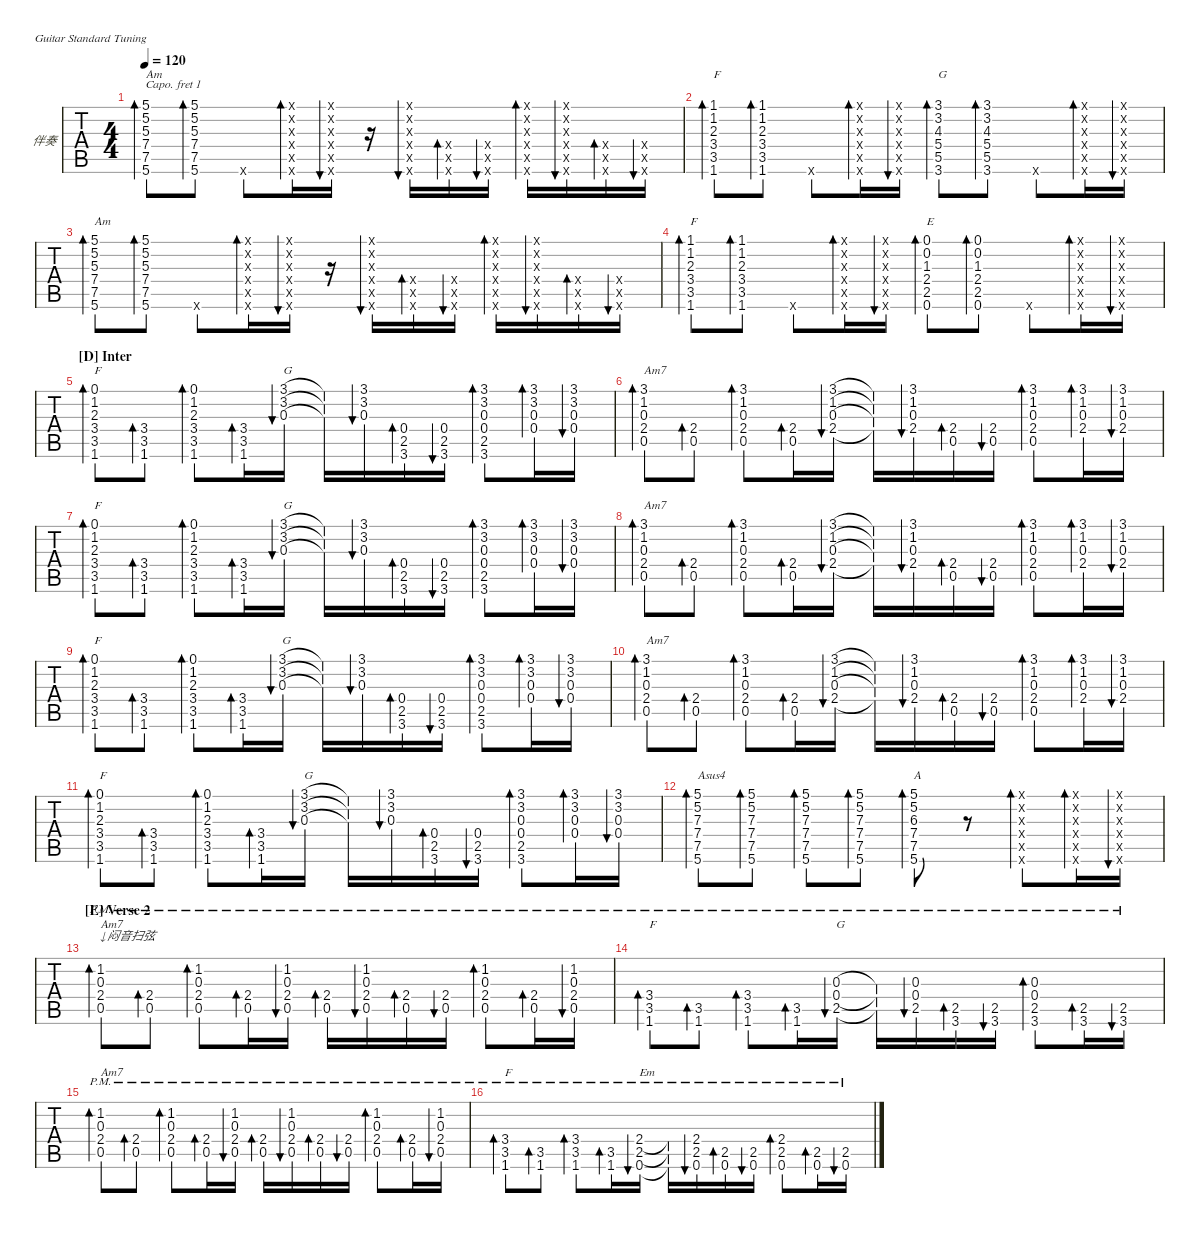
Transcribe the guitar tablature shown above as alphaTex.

\defaultSystemsLayout 4
\hideDynamics
\bracketExtendMode nobrackets
\firstSystemTrackNameOrientation horizontal
\extendBarLines
\chordDiagramsInScore
\track ("伴奏" "伴奏") {defaultSystemsLayout 4 instrument acousticguitarsteel}
\staff {tabs}
\capo 1
\tuning (E4 B3 G3 D3 A2 E2)
\ts (4 4)
\scale
0.242903
\tempo 120
\accidentals auto
\clef g2
\ottava regular
\simile none
\ks db
(5.6{acc b} 7.5{acc forcenatural} 7.4{acc b} 5.3{acc b} 5.2{acc forcenatural} 5.1{acc b}).8{bd 30 txt "Am" dy mf beam Down} (5.6{st acc b} 7.5{st acc forcenatural} 7.4{st acc b} 5.3{st acc b} 5.2{st acc forcenatural} 5.1{st acc b}).8{bd 30 beam Down} 0.6{x acc forcenatural}.8{beam Up} (0.6{x acc forcenatural} 0.5{x acc b} 0.4{x acc b} 0.3{x acc b} 0.2{x acc forcenatural} 0.1{x acc forcenatural}).16{bd 30 beam Up} (0.6{x acc forcenatural} 0.5{x acc b} 0.4{x acc b} 0.3{x acc b} 0.2{x acc forcenatural} 0.1{x acc forcenatural}).16{bu 30 beam Up} r.16{beam Down} (0.6{x acc forcenatural} 0.5{x acc b} 0.4{x acc b} 0.3{x acc b} 0.2{x acc forcenatural} 0.1{x acc forcenatural}).16{bu 30 beam Up} (0.6{x acc forcenatural} 0.5{x acc b} 0.4{x acc b}).16{bd 30 beam Up} (0.6{x acc forcenatural} 0.5{x acc b} 0.4{x acc b}).16{bu 30 beam Up} (0.6{x acc forcenatural} 0.5{x acc b} 0.4{x acc b} 0.3{x acc b} 0.2{x acc forcenatural} 0.1{x acc forcenatural}).16{bd 30 beam Up} (0.6{x acc forcenatural} 0.5{x acc b} 0.4{x acc b} 0.3{x acc b} 0.2{x acc forcenatural} 0.1{x acc forcenatural}).16{bu 30 beam Up} (0.6{x acc forcenatural} 0.5{x acc b} 0.4{x acc b}).16{bd 30 beam Up} (0.6{x acc forcenatural} 0.5{x acc b} 0.4{x acc b}).16{bu 30 beam Up} |
\scale
0.242903 (1.6{acc b} 3.5{acc b} 3.4{acc b} 2.3{acc b} 1.2{acc b} 1.1{acc b}).8{bd 30 txt "F" beam Up} (1.6{st acc b} 3.5{st acc b} 3.4{st acc b} 2.3{st acc b} 1.2{st acc b} 1.1{st acc b}).8{bd 30 beam Up} 0.6{x acc forcenatural}.8{beam Up} (0.6{x acc forcenatural} 0.5{x acc b} 0.4{x acc b} 0.3{x acc b} 0.2{x acc forcenatural} 0.1{x acc forcenatural}).16{bd 30 beam Up} (0.6{x acc forcenatural} 0.5{x acc b} 0.4{x acc b} 0.3{x acc b} 0.2{x acc forcenatural} 0.1{x acc forcenatural}).16{bu 30 beam Up} (3.6{acc b} 5.5{acc b} 5.4{acc b} 4.3{acc forcenatural} 3.2{acc b} 3.1{acc b}).8{bd 30 txt "G" beam Up} (3.6{st acc b} 5.5{st acc b} 5.4{st acc b} 4.3{st acc forcenatural} 3.2{st acc b} 3.1{st acc b}).8{bd 30 beam Up} 0.6{x acc forcenatural}.8{beam Up} (0.6{x acc forcenatural} 0.5{x acc b} 0.4{x acc b} 0.3{x acc b} 0.2{x acc forcenatural} 0.1{x acc forcenatural}).16{bd 30 beam Up} (0.6{x acc forcenatural} 0.5{x acc b} 0.4{x acc b} 0.3{x acc b} 0.2{x acc forcenatural} 0.1{x acc forcenatural}).16{bu 30 beam Up} |
\scale
0.271292 (5.6{acc b} 7.5{acc forcenatural} 7.4{acc b} 5.3{acc b} 5.2{acc forcenatural} 5.1{acc b}).8{bd 30 txt "Am" beam Down} (5.6{st acc b} 7.5{st acc forcenatural} 7.4{st acc b} 5.3{st acc b} 5.2{st acc forcenatural} 5.1{st acc b}).8{bd 30 beam Down} 0.6{x acc forcenatural}.8{beam Up} (0.6{x acc forcenatural} 0.5{x acc b} 0.4{x acc b} 0.3{x acc b} 0.2{x acc forcenatural} 0.1{x acc forcenatural}).16{bd 30 beam Up} (0.6{x acc forcenatural} 0.5{x acc b} 0.4{x acc b} 0.3{x acc b} 0.2{x acc forcenatural} 0.1{x acc forcenatural}).16{bu 30 beam Up} r.16{beam Down} (0.6{x acc forcenatural} 0.5{x acc b} 0.4{x acc b} 0.3{x acc b} 0.2{x acc forcenatural} 0.1{x acc forcenatural}).16{bu 30 beam Up} (0.6{x acc forcenatural} 0.5{x acc b} 0.4{x acc b}).16{bd 30 beam Up} (0.6{x acc forcenatural} 0.5{x acc b} 0.4{x acc b}).16{bu 30 beam Up} (0.6{x acc forcenatural} 0.5{x acc b} 0.4{x acc b} 0.3{x acc b} 0.2{x acc forcenatural} 0.1{x acc forcenatural}).16{bd 30 beam Up} (0.6{x acc forcenatural} 0.5{x acc b} 0.4{x acc b} 0.3{x acc b} 0.2{x acc forcenatural} 0.1{x acc forcenatural}).16{bu 30 beam Up} (0.6{x acc forcenatural} 0.5{x acc b} 0.4{x acc b}).16{bd 30 beam Up} (0.6{x acc forcenatural} 0.5{x acc b} 0.4{x acc b}).16{bu 30 beam Up} |
\scale
0.242903 (1.6{acc b} 3.5{acc b} 3.4{acc b} 2.3{acc b} 1.2{acc b} 1.1{acc b}).8{bd 30 txt "F" beam Up} (1.6{st acc b} 3.5{st acc b} 3.4{st acc b} 2.3{st acc b} 1.2{st acc b} 1.1{st acc b}).8{bd 30 beam Up} 0.6{x acc forcenatural}.8{beam Up} (0.6{x acc forcenatural} 0.5{x acc b} 0.4{x acc b} 0.3{x acc b} 0.2{x acc forcenatural} 0.1{x acc forcenatural}).16{bd 30 beam Up} (0.6{x acc forcenatural} 0.5{x acc b} 0.4{x acc b} 0.3{x acc b} 0.2{x acc forcenatural} 0.1{x acc forcenatural}).16{bu 30 beam Up} (0.6{acc forcenatural} 2.5{acc forcenatural} 2.4{acc forcenatural} 1.3{acc forcenatural} 0.2{acc forcenatural} 0.1{acc forcenatural}).8{bd 30 txt "E" beam Up} (0.6{st acc forcenatural} 2.5{st acc forcenatural} 2.4{st acc forcenatural} 1.3{st acc forcenatural} 0.2{st acc forcenatural} 0.1{st acc forcenatural}).8{bd 30 beam Up} 0.6{x acc forcenatural}.8{beam Up} (0.6{x acc forcenatural} 0.5{x acc b} 0.4{x acc b} 0.3{x acc b} 0.2{x acc forcenatural} 0.1{x acc forcenatural}).16{bd 30 beam Up} (0.6{x acc forcenatural} 0.5{x acc b} 0.4{x acc b} 0.3{x acc b} 0.2{x acc forcenatural} 0.1{x acc forcenatural}).16{bu 30 beam Up} |
\section ("D" "Inter")
\scale
0.242903 (1.6{acc b} 0.1{acc forcenatural} 1.2{acc b} 2.3{acc b} 3.4{acc b} 3.5{acc b}).8{bd 30 txt "F" beam Up} (1.6{acc b} 3.5{acc b} 3.4{acc b}).8{bd 30 beam Up} (1.6{acc b} 0.1{acc forcenatural} 1.2{acc b} 2.3{acc b} 3.4{acc b} 3.5{acc b}).8{bd 30 beam Up} (1.6{acc b} 3.5{acc b} 3.4{acc b}).16{bd 30 beam Up} (3.1{acc b} 3.2{acc b} 0.3{acc b}).16{bu 30 txt "G" beam Up} (3.1{t acc b} 3.2{t acc b} 0.3{t acc b}).16{beam Up} (3.1{acc b} 3.2{acc b} 0.3{acc b}).16{bu 30 beam Up} (3.6{acc b} 2.5{acc forcenatural} 0.4{acc b}).16{bd 30 beam Up} (3.6{acc b} 2.5{acc forcenatural} 0.4{acc b}).16{bu 30 beam Up} (3.6{acc b} 2.5{acc forcenatural} 0.4{acc b} 3.1{acc b} 3.2{acc b} 0.3{acc b}).8{bd 30 beam Down} (0.4{acc b} 3.1{acc b} 3.2{acc b} 0.3{acc b}).16{bd 30 beam Down} (0.4{acc b} 3.1{acc b} 3.2{acc b} 0.3{acc b}).16{bu 30 beam Down} |
\scale
0.242903 (0.5{acc b} 2.4{acc forcenatural} 0.3{acc b} 1.2{acc b} 3.1{acc b}).8{bd 30 txt "Am7" beam Up} (0.5{acc b} 2.4{acc forcenatural}).8{bd 30 beam Up} (0.5{acc b} 2.4{acc forcenatural} 0.3{acc b} 1.2{acc b} 3.1{acc b}).8{bd 30 beam Up} (0.5{acc b} 2.4{acc forcenatural}).16{bd 30 beam Up} (2.4{acc forcenatural} 0.3{acc b} 1.2{acc b} 3.1{acc b}).16{bu 30 beam Up} (2.4{t acc forcenatural} 0.3{t acc b} 1.2{t acc b} 3.1{t acc b}).16{beam Up} (2.4{acc forcenatural} 0.3{acc b} 1.2{acc b} 3.1{acc b}).16{bu 30 beam Up} (0.5{acc b} 2.4{acc forcenatural}).16{bd 30 beam Up} (0.5{acc b} 2.4{acc forcenatural}).16{bu 30 beam Up} (0.5{acc b} 2.4{acc forcenatural} 0.3{acc b} 1.2{acc b} 3.1{acc b}).8{bd 30 beam Down} (2.4{acc forcenatural} 0.3{acc b} 1.2{acc b} 3.1{acc b}).16{bd 30 beam Down} (2.4{acc forcenatural} 0.3{acc b} 1.2{acc b} 3.1{acc b}).16{bu 30 beam Down} |
\scale
0.271292 (1.6{acc b} 0.1{acc forcenatural} 1.2{acc b} 2.3{acc b} 3.4{acc b} 3.5{acc b}).8{bd 30 txt "F" beam Up} (1.6{acc b} 3.5{acc b} 3.4{acc b}).8{bd 30 beam Up} (1.6{acc b} 0.1{acc forcenatural} 1.2{acc b} 2.3{acc b} 3.4{acc b} 3.5{acc b}).8{bd 30 beam Up} (1.6{acc b} 3.5{acc b} 3.4{acc b}).16{bd 30 beam Up} (3.1{acc b} 3.2{acc b} 0.3{acc b}).16{bu 30 txt "G" beam Up} (3.1{t acc b} 3.2{t acc b} 0.3{t acc b}).16{beam Up} (3.1{acc b} 3.2{acc b} 0.3{acc b}).16{bu 30 beam Up} (3.6{acc b} 2.5{acc forcenatural} 0.4{acc b}).16{bd 30 beam Up} (3.6{acc b} 2.5{acc forcenatural} 0.4{acc b}).16{bu 30 beam Up} (3.6{acc b} 2.5{acc forcenatural} 0.4{acc b} 3.1{acc b} 3.2{acc b} 0.3{acc b}).8{bd 30 beam Down} (0.4{acc b} 3.1{acc b} 3.2{acc b} 0.3{acc b}).16{bd 30 beam Down} (0.4{acc b} 3.1{acc b} 3.2{acc b} 0.3{acc b}).16{bu 30 beam Down} |
\scale
0.242903 (0.5{acc b} 2.4{acc forcenatural} 0.3{acc b} 1.2{acc b} 3.1{acc b}).8{bd 30 txt "Am7" beam Up} (0.5{acc b} 2.4{acc forcenatural}).8{bd 30 beam Up} (0.5{acc b} 2.4{acc forcenatural} 0.3{acc b} 1.2{acc b} 3.1{acc b}).8{bd 30 beam Up} (0.5{acc b} 2.4{acc forcenatural}).16{bd 30 beam Up} (2.4{acc forcenatural} 0.3{acc b} 1.2{acc b} 3.1{acc b}).16{bu 30 beam Up} (2.4{t acc forcenatural} 0.3{t acc b} 1.2{t acc b} 3.1{t acc b}).16{beam Up} (2.4{acc forcenatural} 0.3{acc b} 1.2{acc b} 3.1{acc b}).16{bu 30 beam Up} (0.5{acc b} 2.4{acc forcenatural}).16{bd 30 beam Up} (0.5{acc b} 2.4{acc forcenatural}).16{bu 30 beam Up} (0.5{acc b} 2.4{acc forcenatural} 0.3{acc b} 1.2{acc b} 3.1{acc b}).8{bd 30 beam Down} (2.4{acc forcenatural} 0.3{acc b} 1.2{acc b} 3.1{acc b}).16{bd 30 beam Down} (2.4{acc forcenatural} 0.3{acc b} 1.2{acc b} 3.1{acc b}).16{bu 30 beam Down} |
\scale
0.242903 (1.6{acc b} 0.1{acc forcenatural} 1.2{acc b} 2.3{acc b} 3.4{acc b} 3.5{acc b}).8{bd 30 txt "F" beam Up} (1.6{acc b} 3.5{acc b} 3.4{acc b}).8{bd 30 beam Up} (1.6{acc b} 0.1{acc forcenatural} 1.2{acc b} 2.3{acc b} 3.4{acc b} 3.5{acc b}).8{bd 30 beam Up} (1.6{acc b} 3.5{acc b} 3.4{acc b}).16{bd 30 beam Up} (3.1{acc b} 3.2{acc b} 0.3{acc b}).16{bu 30 txt "G" beam Up} (3.1{t acc b} 3.2{t acc b} 0.3{t acc b}).16{beam Up} (3.1{acc b} 3.2{acc b} 0.3{acc b}).16{bu 30 beam Up} (3.6{acc b} 2.5{acc forcenatural} 0.4{acc b}).16{bd 30 beam Up} (3.6{acc b} 2.5{acc forcenatural} 0.4{acc b}).16{bu 30 beam Up} (3.6{acc b} 2.5{acc forcenatural} 0.4{acc b} 3.1{acc b} 3.2{acc b} 0.3{acc b}).8{bd 30 beam Down} (0.4{acc b} 3.1{acc b} 3.2{acc b} 0.3{acc b}).16{bd 30 beam Down} (0.4{acc b} 3.1{acc b} 3.2{acc b} 0.3{acc b}).16{bu 30 beam Down} |
\scale
0.242903 (0.5{acc b} 2.4{acc forcenatural} 0.3{acc b} 1.2{acc b} 3.1{acc b}).8{bd 30 txt "Am7" beam Up} (0.5{acc b} 2.4{acc forcenatural}).8{bd 30 beam Up} (0.5{acc b} 2.4{acc forcenatural} 0.3{acc b} 1.2{acc b} 3.1{acc b}).8{bd 30 beam Up} (0.5{acc b} 2.4{acc forcenatural}).16{bd 30 beam Up} (2.4{acc forcenatural} 0.3{acc b} 1.2{acc b} 3.1{acc b}).16{bu 30 beam Up} (2.4{t acc forcenatural} 0.3{t acc b} 1.2{t acc b} 3.1{t acc b}).16{beam Up} (2.4{acc forcenatural} 0.3{acc b} 1.2{acc b} 3.1{acc b}).16{bu 30 beam Up} (0.5{acc b} 2.4{acc forcenatural}).16{bd 30 beam Up} (0.5{acc b} 2.4{acc forcenatural}).16{bu 30 beam Up} (0.5{acc b} 2.4{acc forcenatural} 0.3{acc b} 1.2{acc b} 3.1{acc b}).8{bd 30 beam Down} (2.4{acc forcenatural} 0.3{acc b} 1.2{acc b} 3.1{acc b}).16{bd 30 beam Down} (2.4{acc forcenatural} 0.3{acc b} 1.2{acc b} 3.1{acc b}).16{bu 30 beam Down} |
\scale
0.271292 (1.6{acc b} 0.1{acc forcenatural} 1.2{acc b} 2.3{acc b} 3.4{acc b} 3.5{acc b}).8{bd 30 txt "F" beam Up} (1.6{acc b} 3.5{acc b} 3.4{acc b}).8{bd 30 beam Up} (1.6{acc b} 0.1{acc forcenatural} 1.2{acc b} 2.3{acc b} 3.4{acc b} 3.5{acc b}).8{bd 30 beam Up} (1.6{acc b} 3.5{acc b} 3.4{acc b}).16{bd 30 beam Up} (3.1{acc b} 3.2{acc b} 0.3{acc b}).16{bu 30 txt "G" beam Up} (3.1{t acc b} 3.2{t acc b} 0.3{t acc b}).16{beam Up} (3.1{acc b} 3.2{acc b} 0.3{acc b}).16{bu 30 beam Up} (3.6{acc b} 2.5{acc forcenatural} 0.4{acc b}).16{bd 30 beam Up} (3.6{acc b} 2.5{acc forcenatural} 0.4{acc b}).16{bu 30 beam Up} (3.6{acc b} 2.5{acc forcenatural} 0.4{acc b} 3.1{acc b} 3.2{acc b} 0.3{acc b}).8{bd 30 beam Down} (0.4{acc b} 3.1{acc b} 3.2{acc b} 0.3{acc b}).16{bd 30 beam Down} (0.4{acc b} 3.1{acc b} 3.2{acc b} 0.3{acc b}).16{bu 30 beam Down} |
\scale
0.242903 (5.6{acc b} 7.3{acc b} 7.4{acc b} 7.5{acc forcenatural} 5.2{acc forcenatural} 5.1{acc b}).8{bd 30 txt "Asus4" beam Down} (5.6{acc b} 7.3{acc b} 7.4{acc b} 7.5{acc forcenatural} 5.2{acc forcenatural} 5.1{acc b}).8{bd 30 beam Down} (5.6{acc b} 7.3{acc b} 7.4{acc b} 7.5{acc forcenatural} 5.2{acc forcenatural} 5.1{acc b}).8{bd 30 beam Down} (5.6{acc b} 7.3{acc b} 7.4{acc b} 7.5{acc forcenatural} 5.2{acc forcenatural} 5.1{acc b}).8{bd 30 beam Down} (5.6{st acc b} 6.3{st acc forcenatural} 7.4{st acc b} 7.5{st acc forcenatural} 5.2{st acc forcenatural} 5.1{st acc b}).8{bd 30 txt "A" beam Down} r.8{beam Down} (0.6{x acc forcenatural} 0.5{x acc b} 0.4{x acc b} 0.3{x acc b} 0.2{x acc forcenatural} 0.1{x acc forcenatural}).8{bd 30 beam Up} (0.6{x acc forcenatural} 0.5{x acc b} 0.4{x acc b} 0.3{x acc b} 0.2{x acc forcenatural} 0.1{x acc forcenatural}).16{bd 30 beam Up} (0.6{x acc forcenatural} 0.5{x acc b} 0.4{x acc b} 0.3{x acc b} 0.2{x acc forcenatural} 0.1{x acc forcenatural}).16{bu 30 beam Up} |
\section ("E" "Verse 2")
\scale
0.242903 (0.5{pm acc b} 2.4{pm acc forcenatural} 1.2{pm acc b} 0.3{pm acc b}).8{bd 30 txt "Am7\n↓闷音扫弦" beam Up} (0.5{pm acc b} 2.4{pm acc forcenatural}).8{bd 30 beam Up} (0.5{pm acc b} 2.4{pm acc forcenatural} 1.2{pm acc b} 0.3{pm acc b}).8{bd 30 beam Up} (0.5{pm acc b} 2.4{pm acc forcenatural}).16{bd 30 beam Up} (0.5{pm acc b} 2.4{pm acc forcenatural} 1.2{pm acc b} 0.3{pm acc b}).16{bu 30 beam Up} (0.5{pm acc b} 2.4{pm acc forcenatural}).16{bd 30 beam Up} (0.5{pm acc b} 2.4{pm acc forcenatural} 1.2{pm acc b} 0.3{pm acc b}).16{bu 30 beam Up} (0.5{pm acc b} 2.4{pm acc forcenatural}).16{bd 30 beam Up} (0.5{pm acc b} 2.4{pm acc forcenatural}).16{bu 30 beam Up} (0.5{pm acc b} 2.4{pm acc forcenatural} 1.2{pm acc b} 0.3{pm acc b}).8{bd 30 beam Up} (0.5{pm acc b} 2.4{pm acc forcenatural}).16{bd 30 beam Up} (0.5{pm acc b} 2.4{pm acc forcenatural} 1.2{pm acc b} 0.3{pm acc b}).16{bu 30 beam Up} |
\scale
0.242903 (1.6{pm acc b} 3.5{pm acc b} 3.4{pm acc b}).8{bd 30 txt "F" beam Up} (1.6{pm acc b} 3.5{pm acc b}).8{bd 30 beam Up} (1.6{pm acc b} 3.5{pm acc b} 3.4{pm acc b}).8{bd 30 beam Up} (1.6{pm acc b} 3.5{pm acc b}).16{bd 30 beam Up} (0.3{pm acc b} 0.4{pm acc b} 2.5{pm acc forcenatural}).16{bu 30 txt "G" beam Up} (0.3{pm t acc b} 0.4{pm t acc b} 2.5{pm t acc forcenatural}).16{beam Up} (0.3{pm acc b} 0.4{pm acc b} 2.5{pm acc forcenatural}).16{bu 30 beam Up} (3.6{pm acc b} 2.5{pm acc forcenatural}).16{bd 30 beam Up} (3.6{pm acc b} 2.5{pm acc forcenatural}).16{bu 30 beam Up} (3.6{pm acc b} 2.5{pm acc forcenatural} 0.3{pm acc b} 0.4{pm acc b}).8{bd 30 beam Up} (3.6{pm acc b} 2.5{pm acc forcenatural}).16{bd 30 beam Up} (3.6{pm acc b} 2.5{pm acc forcenatural}).16{bu 30 beam Up} |
\scale
0.271292 (0.5{pm acc b} 2.4{pm acc forcenatural} 1.2{pm acc b} 0.3{pm acc b}).8{bd 30 txt "Am7" beam Up} (0.5{pm acc b} 2.4{pm acc forcenatural}).8{bd 30 beam Up} (0.5{pm acc b} 2.4{pm acc forcenatural} 1.2{pm acc b} 0.3{pm acc b}).8{bd 30 beam Up} (0.5{pm acc b} 2.4{pm acc forcenatural}).16{bd 30 beam Up} (0.5{pm acc b} 2.4{pm acc forcenatural} 1.2{pm acc b} 0.3{pm acc b}).16{bu 30 beam Up} (0.5{pm acc b} 2.4{pm acc forcenatural}).16{bd 30 beam Up} (0.5{pm acc b} 2.4{pm acc forcenatural} 1.2{pm acc b} 0.3{pm acc b}).16{bu 30 beam Up} (0.5{pm acc b} 2.4{pm acc forcenatural}).16{bd 30 beam Up} (0.5{pm acc b} 2.4{pm acc forcenatural}).16{bu 30 beam Up} (0.5{pm acc b} 2.4{pm acc forcenatural} 1.2{pm acc b} 0.3{pm acc b}).8{bd 30 beam Up} (0.5{pm acc b} 2.4{pm acc forcenatural}).16{bd 30 beam Up} (0.5{pm acc b} 2.4{pm acc forcenatural} 1.2{pm acc b} 0.3{pm acc b}).16{bu 30 beam Up} |
\scale
0.242903 (1.6{pm acc b} 3.5{pm acc b} 3.4{pm acc b}).8{bd 30 txt "F" beam Up} (1.6{pm acc b} 3.5{pm acc b}).8{bd 30 beam Up} (1.6{pm acc b} 3.5{pm acc b} 3.4{pm acc b}).8{bd 30 beam Up} (1.6{pm acc b} 3.5{pm acc b}).16{bd 30 beam Up} (2.4{pm acc forcenatural} 2.5{pm acc forcenatural} 0.6{pm acc forcenatural}).16{bu 30 txt "Em" beam Up} (2.4{pm t acc forcenatural} 2.5{pm t acc forcenatural} 0.6{pm t acc forcenatural}).16{beam Up} (2.4{pm acc forcenatural} 2.5{pm acc forcenatural} 0.6{acc forcenatural}).16{bu 30 beam Up} (0.6{pm acc forcenatural} 2.5{pm acc forcenatural}).16{bd 30 beam Up} (0.6{pm acc forcenatural} 2.5{pm acc forcenatural}).16{bu 30 beam Up} (0.6{pm acc forcenatural} 2.5{pm acc forcenatural} 2.4{pm acc forcenatural}).8{bd 30 beam Up} (0.6{pm acc forcenatural} 2.5{pm acc forcenatural}).16{bd 30 beam Up} (0.6{pm acc forcenatural} 2.5{pm acc forcenatural}).16{bu 30 beam Up}
